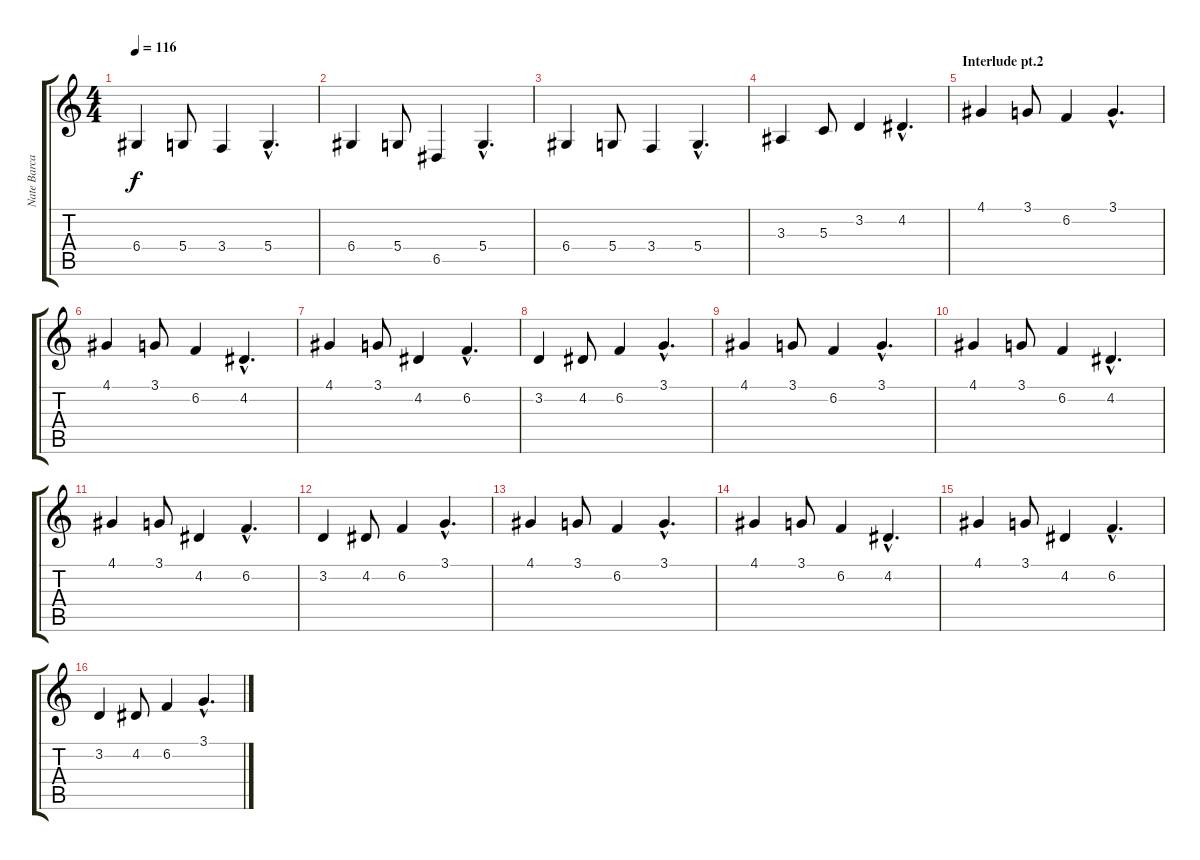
\track ("Nate Barcalow" "Nate Barca") {instrument lead2sawtooth}
\staff {score tabs}
\tuning (E4 B3 G3 D3 A2 E2) {hide}
\ts (4 4)
\tempo 116
\clef g2
\ks c
6.4.4{dy f} 5.4.8 3.4.4 5.4{hac}.4{d} |
6.4.4 5.4.8 6.5.4 5.4{hac}.4{d} |
6.4.4 5.4.8 3.4.4 5.4{hac}.4{d} |
3.3.4 5.3.8 3.2.4 4.2{hac}.4{d} |
\section ("" "Interlude pt.2")
4.1.4 3.1.8 6.2.4 3.1{hac}.4{d} |
4.1.4 3.1.8 6.2.4 4.2{hac}.4{d} |
4.1.4 3.1.8 4.2.4 6.2{hac}.4{d} |
3.2.4 4.2.8 6.2.4 3.1{hac}.4{d} |
4.1.4 3.1.8 6.2.4 3.1{hac}.4{d} |
4.1.4 3.1.8 6.2.4 4.2{hac}.4{d} |
4.1.4 3.1.8 4.2.4 6.2{hac}.4{d} |
3.2.4 4.2.8 6.2.4 3.1{hac}.4{d} |
4.1.4 3.1.8 6.2.4 3.1{hac}.4{d} |
4.1.4 3.1.8 6.2.4 4.2{hac}.4{d} |
4.1.4 3.1.8 4.2.4 6.2{hac}.4{d} |
3.2.4 4.2.8 6.2.4 3.1{hac}.4{d}
